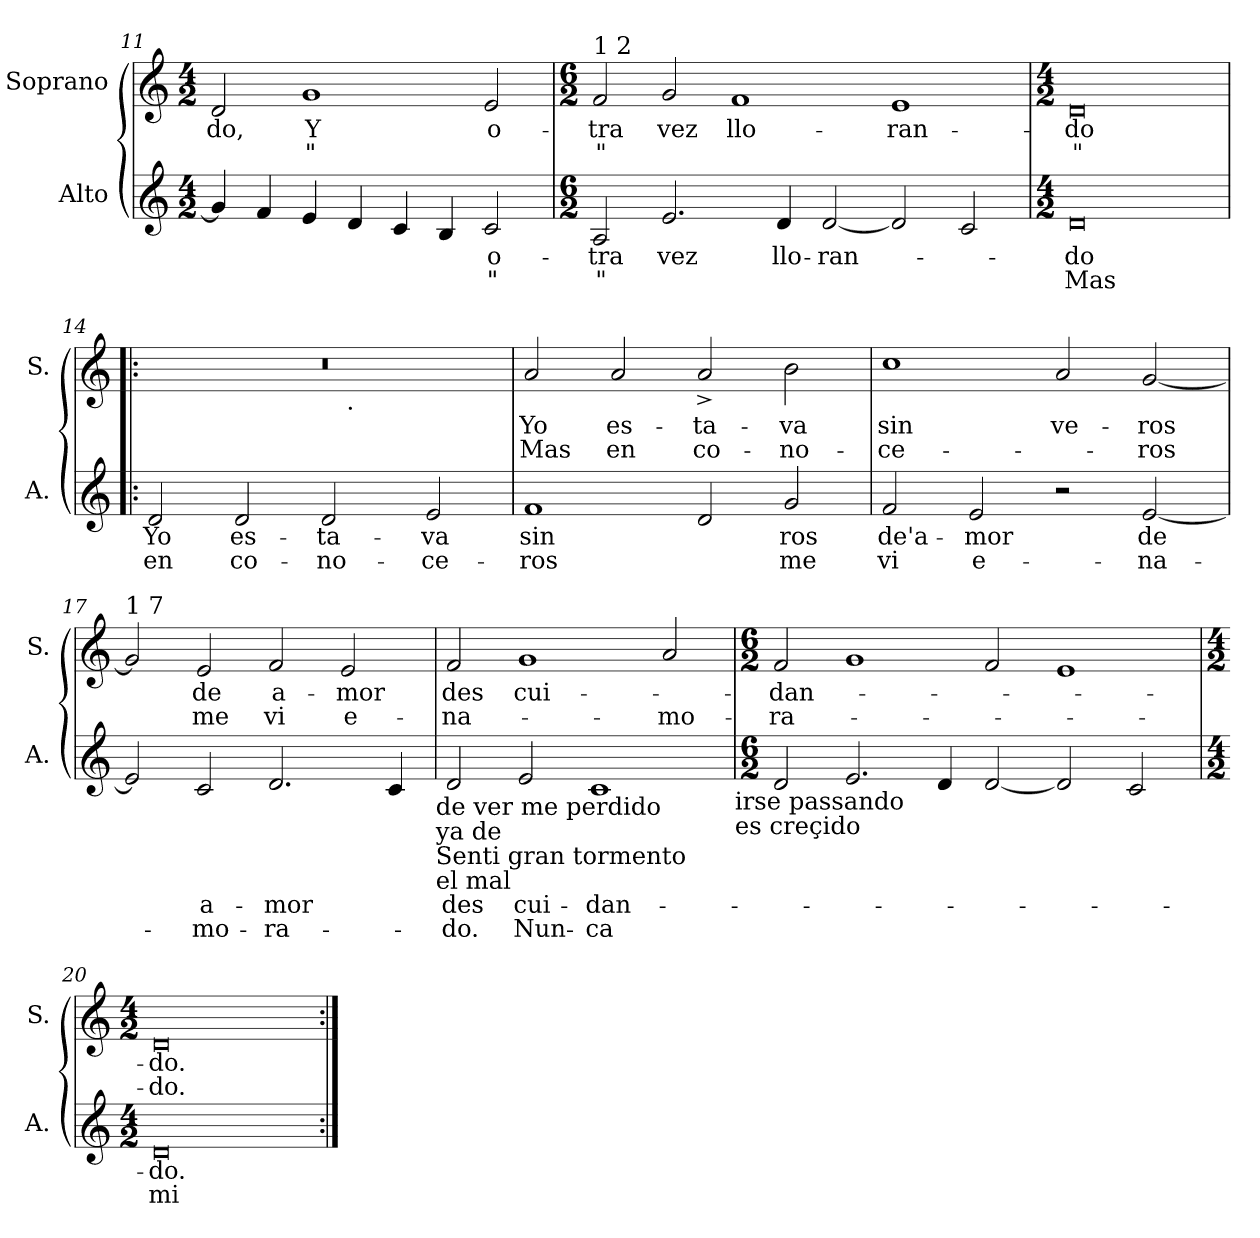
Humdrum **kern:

**kern	**text	**text	**kern	**text	**text
*part2	*part2	*part2	*part1	*part1	*part1
*staff2	*staff2	*staff2	*staff1	*staff1	*staff1
*I"Alto	*	*	*I"Soprano	*	*
*I'A.	*	*	*I'S.	*	*
*clefG2	*	*	*clefG2	*	*
*k[]	*	*	*k[]	*	*
*C:	*	*	*C:	*	*
*M4/2	*	*	*M4/2	*	*
=11	=11	=11	=11	=11	=11
!	!	!	!	!LO:LY:b	!
4g/]	.	.	2d/	-do,	.
4f/	.	.	.	.	.
!	!	!	!	!LO:LY:b	!LO:LY:b
4e/	.	.	1g	Y	"
4d/	.	.	.	.	.
4c/	.	.	.	.	.
4B/	.	.	.	.	.
!	!LO:LY:b	!LO:LY:b	!	!LO:LY:b	!
2c/	o-	"	2e/	o-	.
!!LO:LB:g=z
=12	=12	=12	=12	=12	=12
*M6/2	*	*	*M6/2	*	*
!	!	!	!LO:TX:a:t=1 2	!	!
!	!LO:LY:b	!LO:LY:b	!	!LO:LY:b	!LO:LY:b
2A/	-tra	"	2f/	-tra	"
!	!LO:LY:b	!	!	!LO:LY:b	!
2.e/	vez	.	2g/	vez	.
!	!	!	!	!LO:LY:b	!
.	.	.	1f	llo-	.
!	!LO:LY:b	!	!	!	!
4d/	llo-	.	.	.	.
!	!LO:LY:b	!	!	!	!
[<2d/	-ran-	.	.	.	.
!	!	!	!	!LO:LY:b	!
2d/]	.	.	1e	-ran-	.
2c/	.	.	.	.	.
=13	=13	=13	=13	=13	=13
*M4/2	*	*	*M4/2	*	*
!	!LO:LY:b	!LO:LY:b	!	!LO:LY:b	!LO:LY:b
0d	-do	Mas	0d	-do	"
=14!|:	=14!|:	=14!|:	=14!|:	=14!|:	=14!|:
!	!LO:LY:b	!LO:LY:b	!	!	!
*	*	*	*^	*	*
2d/	Yo	en	0r	1ryy	.	.
!	!LO:LY:b	!LO:LY:b	!	!	!	!
2d/	es-	co-	.	.	.	.
!	!LO:LY:b	!LO:LY:b	!	!	!	!
2d/	-ta-	-no-	.	16ryy	.	.
!	!	!	!	!LO:TX:b:t=.	!	!
.	.	.	.	2...ryy	.	.
!	!LO:LY:b	!LO:LY:b	!	!	!	!
2e/	-va	-ce-	.	.	.	.
=15	=15	=15	=15	=15	=15	=15
!	!LO:LY:b	!LO:LY:b	!	!	!LO:LY:b	!LO:LY:b
*	*	*	*v	*v	*	*
1f	sin	-ros	2a/	Yo	Mas
!	!	!	!	!LO:LY:b	!LO:LY:b
.	.	.	2a/	es-	en
!	!	!	!	!LO:LY:b	!LO:LY:b
2d/	.	.	2a^</	-ta-	co-
!	!LO:LY:b	!LO:LY:b	!	!LO:LY:b	!LO:LY:b
2g/	-ros	me	2b\	-va	-no-
=16	=16	=16	=16	=16	=16
!	!LO:LY:b	!LO:LY:b	!	!LO:LY:b	!LO:LY:b
2f/	de'a-	vi	1cc	sin	-ce-
!	!LO:LY:b	!LO:LY:b	!	!	!
2e/	-mor	e-	.	.	.
!	!	!	!	!LO:LY:b	!
2r	.	.	2a/	ve-	.
!	!LO:LY:b	!LO:LY:b	!	!LO:LY:b	!LO:LY:b
[<2e/	de	-na-	[<2g/	-ros	-ros
!!LO:LB:g=z
=17	=17	=17	=17	=17	=17
!	!	!	!LO:TX:a:t=1 7	!	!
2e/]	.	.	2g/]	.	.
!	!LO:LY:b	!LO:LY:b	!	!LO:LY:b	!LO:LY:b
2c/	a-	-mo-	2e/	de	me
!	!LO:LY:b	!LO:LY:b	!	!LO:LY:b	!LO:LY:b
2.d/	-mor	-ra-	2f/	a-	vi
!	!	!	!	!LO:LY:b	!LO:LY:b
.	.	.	2e/	-mor	e-
4c/	.	.	.	.	.
!LO:TX:b:t=de ver me perdido	!	!	!	!	!
!LO:TX:b:t=ya de	!	!	!	!	!
!LO:TX:b:t=Senti gran tormento	!	!	!	!	!
!LO:TX:b:t=el mal	!	!	!	!	!
=18	=18	=18	=18	=18	=18
!	!LO:LY:b	!LO:LY:b	!	!LO:LY:b	!LO:LY:b
2d/	des	-do.	2f/	des	-na-
!	!LO:LY:b	!LO:LY:b	!	!LO:LY:b	!
2e/	cui-	Nun-	1g	cui-	.
!	!LO:LY:b	!LO:LY:b	!	!	!
1c	-dan-	-ca	.	.	.
!	!	!	!	!	!LO:LY:b
.	.	.	2a/	.	-mo-
!LO:TX:b:t=irse passando	!	!	!	!	!
!LO:TX:b:t=es creçido	!	!	!	!	!
=19	=19	=19	=19	=19	=19
*M6/2	*	*	*M6/2	*	*
!	!	!	!	!LO:LY:b	!LO:LY:b
2d/	.	.	2f/	-dan-	-ra-
2.e/	.	.	1g	.	.
4d/	.	.	.	.	.
[<2d/	.	.	2f/	.	.
2d/]	.	.	1e	.	.
2c/	.	.	.	.	.
=20	=20	=20	=20	=20	=20
*M4/2	*	*	*M4/2	*	*
!	!LO:LY:b	!LO:LY:b	!	!LO:LY:b	!LO:LY:b
0d	-do.	mi	0d	-do.	-do.
=:|!	=:|!	=:|!	=:|!	=:|!	=:|!
*-	*-	*-	*-	*-	*-
